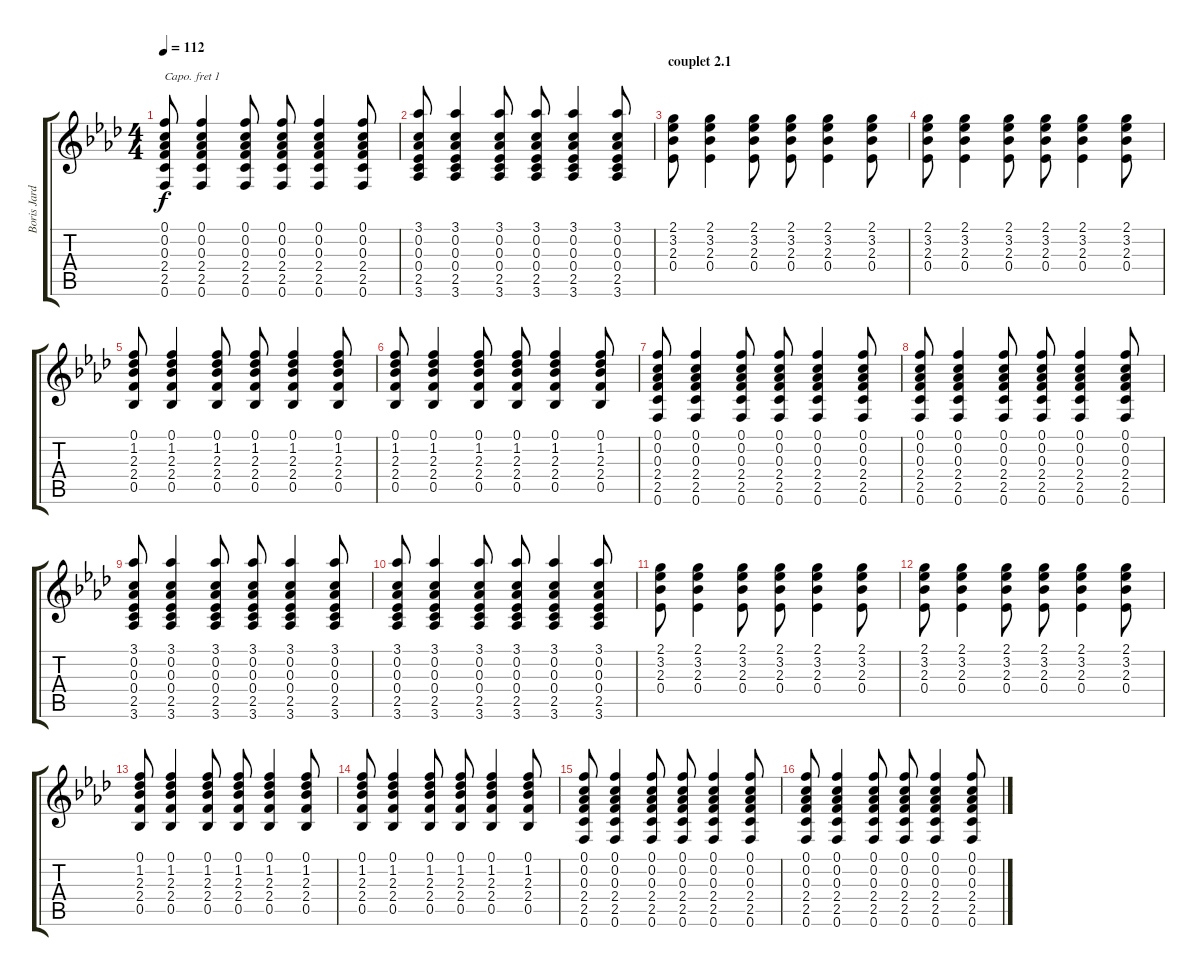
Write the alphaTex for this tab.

\track ("Boris Jardel (guitare rythmique)" "Boris Jard") {instrument overdrivenguitar}
\staff {score tabs}
\capo 1
\tuning (E4 B3 G3 D3 A2 E2) {hide}
\ts (4 4)
\tempo 112
\clef g2
\ks ab
(0.1 0.2 0.3 2.4 2.5 0.6).8{dy f} (0.1 0.2 0.3 2.4 2.5 0.6).4 (0.1 0.2 0.3 2.4 2.5 0.6).8 (0.1 0.2 0.3 2.4 2.5 0.6).8 (0.1 0.2 0.3 2.4 2.5 0.6).4 (0.1 0.2 0.3 2.4 2.5 0.6).8 |
(3.1 0.2 0.3 0.4 2.5 3.6).8 (3.1 0.2 0.3 0.4 2.5 3.6).4 (3.1 0.2 0.3 0.4 2.5 3.6).8 (3.1 0.2 0.3 0.4 2.5 3.6).8 (3.1 0.2 0.3 0.4 2.5 3.6).4 (3.1 0.2 0.3 0.4 2.5 3.6).8 |
\section ("" "couplet 2.1")
(2.1 3.2 2.3 0.4).8{volume 13} (2.1 3.2 2.3 0.4).4 (2.1 3.2 2.3 0.4).8 (2.1 3.2 2.3 0.4).8 (2.1 3.2 2.3 0.4).4 (2.1 3.2 2.3 0.4).8 |
(2.1 3.2 2.3 0.4).8 (2.1 3.2 2.3 0.4).4 (2.1 3.2 2.3 0.4).8 (2.1 3.2 2.3 0.4).8 (2.1 3.2 2.3 0.4).4 (2.1 3.2 2.3 0.4).8 |
(0.1 1.2 2.3 2.4 0.5).8 (0.1 1.2 2.3 2.4 0.5).4 (0.1 1.2 2.3 2.4 0.5).8 (0.1 1.2 2.3 2.4 0.5).8 (0.1 1.2 2.3 2.4 0.5).4 (0.1 1.2 2.3 2.4 0.5).8 |
(0.1 1.2 2.3 2.4 0.5).8 (0.1 1.2 2.3 2.4 0.5).4 (0.1 1.2 2.3 2.4 0.5).8 (0.1 1.2 2.3 2.4 0.5).8 (0.1 1.2 2.3 2.4 0.5).4 (0.1 1.2 2.3 2.4 0.5).8 |
(0.1 0.2 0.3 2.4 2.5 0.6).8 (0.1 0.2 0.3 2.4 2.5 0.6).4 (0.1 0.2 0.3 2.4 2.5 0.6).8 (0.1 0.2 0.3 2.4 2.5 0.6).8 (0.1 0.2 0.3 2.4 2.5 0.6).4 (0.1 0.2 0.3 2.4 2.5 0.6).8 |
(0.1 0.2 0.3 2.4 2.5 0.6).8 (0.1 0.2 0.3 2.4 2.5 0.6).4 (0.1 0.2 0.3 2.4 2.5 0.6).8 (0.1 0.2 0.3 2.4 2.5 0.6).8 (0.1 0.2 0.3 2.4 2.5 0.6).4 (0.1 0.2 0.3 2.4 2.5 0.6).8 |
(3.1 0.2 0.3 0.4 2.5 3.6).8 (3.1 0.2 0.3 0.4 2.5 3.6).4 (3.1 0.2 0.3 0.4 2.5 3.6).8 (3.1 0.2 0.3 0.4 2.5 3.6).8 (3.1 0.2 0.3 0.4 2.5 3.6).4 (3.1 0.2 0.3 0.4 2.5 3.6).8 |
(3.1 0.2 0.3 0.4 2.5 3.6).8 (3.1 0.2 0.3 0.4 2.5 3.6).4 (3.1 0.2 0.3 0.4 2.5 3.6).8 (3.1 0.2 0.3 0.4 2.5 3.6).8 (3.1 0.2 0.3 0.4 2.5 3.6).4 (3.1 0.2 0.3 0.4 2.5 3.6).8 |
(2.1 3.2 2.3 0.4).8{volume 13} (2.1 3.2 2.3 0.4).4 (2.1 3.2 2.3 0.4).8 (2.1 3.2 2.3 0.4).8 (2.1 3.2 2.3 0.4).4 (2.1 3.2 2.3 0.4).8 |
(2.1 3.2 2.3 0.4).8 (2.1 3.2 2.3 0.4).4 (2.1 3.2 2.3 0.4).8 (2.1 3.2 2.3 0.4).8 (2.1 3.2 2.3 0.4).4 (2.1 3.2 2.3 0.4).8 |
(0.1 1.2 2.3 2.4 0.5).8 (0.1 1.2 2.3 2.4 0.5).4 (0.1 1.2 2.3 2.4 0.5).8 (0.1 1.2 2.3 2.4 0.5).8 (0.1 1.2 2.3 2.4 0.5).4 (0.1 1.2 2.3 2.4 0.5).8 |
(0.1 1.2 2.3 2.4 0.5).8 (0.1 1.2 2.3 2.4 0.5).4 (0.1 1.2 2.3 2.4 0.5).8 (0.1 1.2 2.3 2.4 0.5).8 (0.1 1.2 2.3 2.4 0.5).4 (0.1 1.2 2.3 2.4 0.5).8 |
(0.1 0.2 0.3 2.4 2.5 0.6).8 (0.1 0.2 0.3 2.4 2.5 0.6).4 (0.1 0.2 0.3 2.4 2.5 0.6).8 (0.1 0.2 0.3 2.4 2.5 0.6).8 (0.1 0.2 0.3 2.4 2.5 0.6).4 (0.1 0.2 0.3 2.4 2.5 0.6).8 |
(0.1 0.2 0.3 2.4 2.5 0.6).8 (0.1 0.2 0.3 2.4 2.5 0.6).4 (0.1 0.2 0.3 2.4 2.5 0.6).8 (0.1 0.2 0.3 2.4 2.5 0.6).8 (0.1 0.2 0.3 2.4 2.5 0.6).4 (0.1 0.2 0.3 2.4 2.5 0.6).8
